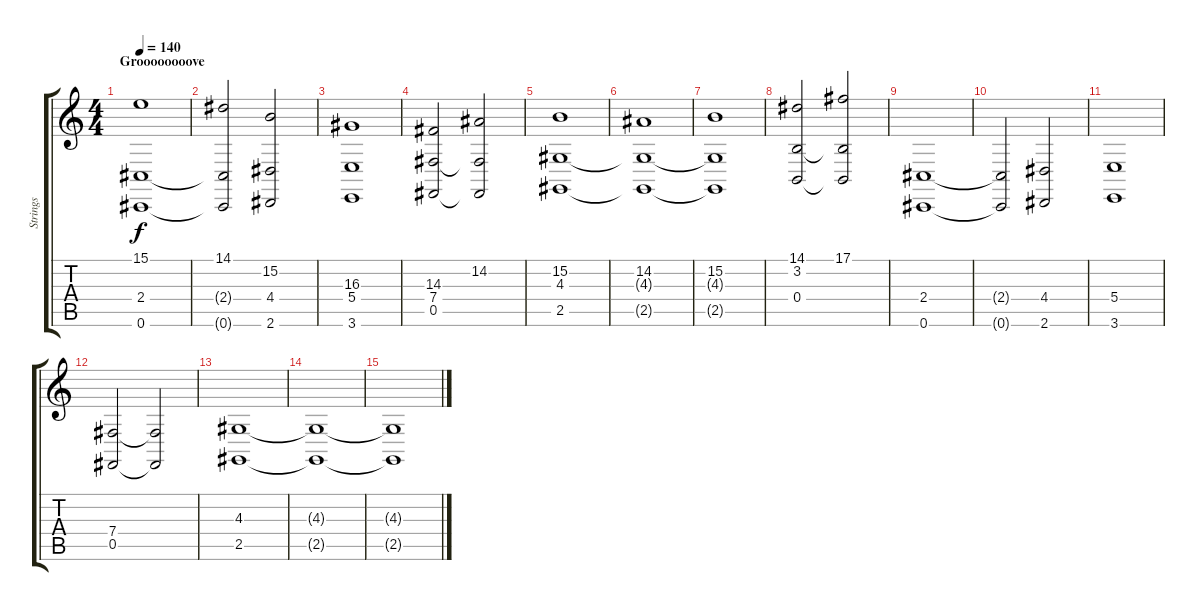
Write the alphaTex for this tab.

\track ("Strings" "Strings") {instrument synthstrings1}
\staff {score tabs}
\tuning (Db4 Ab3 E3 B2 Gb2 Db2) {hide}
\ts (4 4)
\section ("" "Groooooooove")
\tempo 140
\clef g2
\ks c
(15.1 2.4 0.6).1{dy f} |
(14.1 2.4{t} 0.6{t}).2 (15.2 4.4 2.6).2 |
(16.3 5.4 3.6).1 |
(14.3 7.4 0.5).2 (14.2 7.4{t} 0.5{t}).2 |
(15.2 4.3 2.5).1 |
(14.2 4.3{t} 2.5{t}).1 |
(15.2 4.3{t} 2.5{t}).1 |
(14.1 3.2 0.4).2 (17.1 3.2{t} 0.4{t}).2 |
(2.4 0.6).1 |
(2.4{t} 0.6{t}).2 (4.4 2.6).2 |
(5.4 3.6).1 |
(7.4 0.5).2 (7.4{t} 0.5{t}).2 |
(4.3 2.5).1 |
(4.3{t} 2.5{t}).1 |
(4.3{t} 2.5{t}).1
